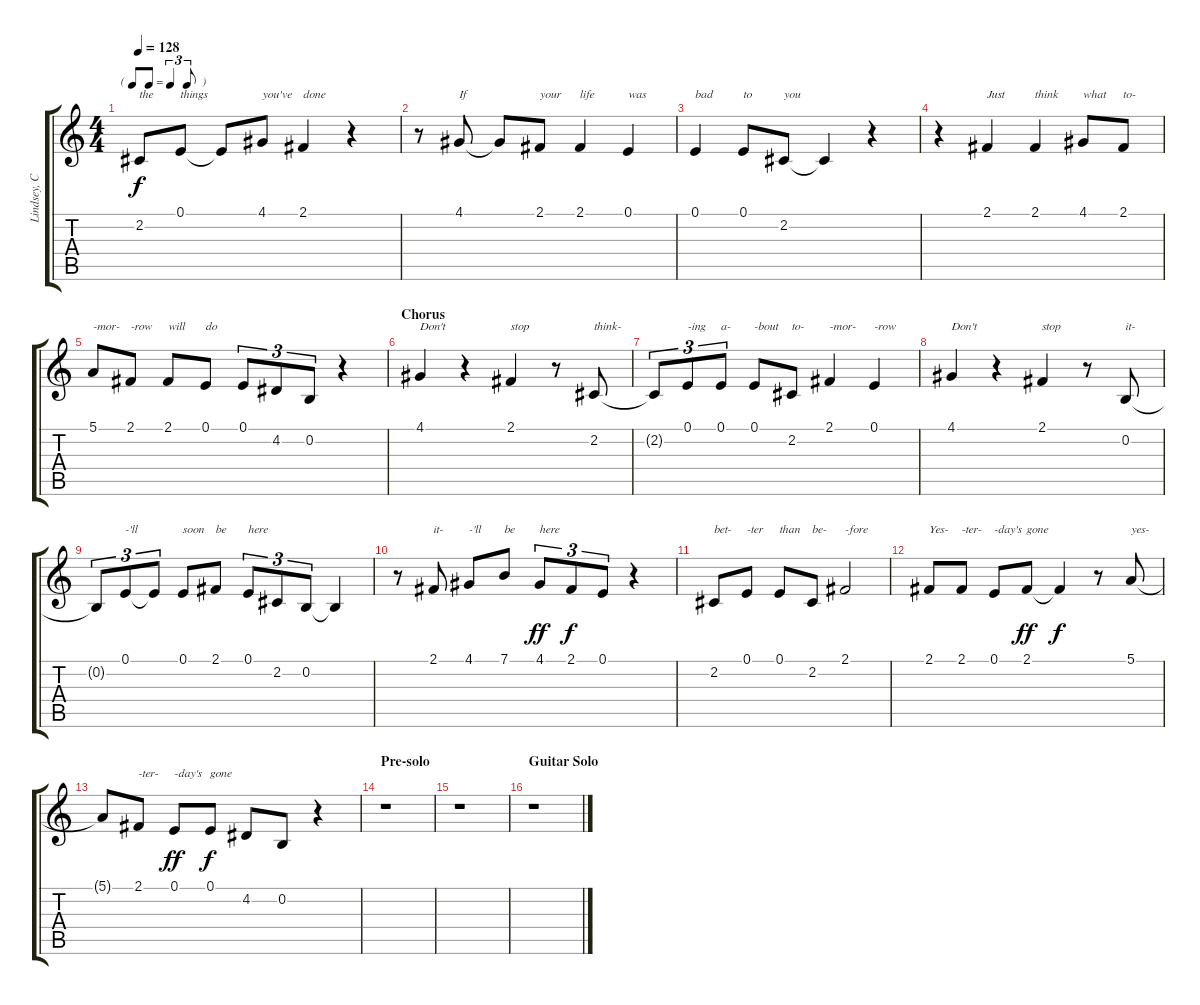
\track ("Lindsey, Christine & Stevie - Vocals" "Lindsey, C") {instrument lead6voice}
\staff {score tabs}
\tuning (E4 B3 G3 D3 A2 E2) {hide}
\ts (4 4)
\tf triplet8th
\tempo 128
\clef g2
\ks c
2.2.8{txt "the" dy f} 0.1.8{txt "things"} 0.1{t}.8 4.1.8{txt "you've"} 2.1.4{txt "done"} r.4 |
r.8 4.1.8{txt "If"} 4.1{t}.8 2.1.8{txt "your"} 2.1.4{txt "life"} 0.1.4{txt "was"} |
0.1.4{txt "bad"} 0.1.8{txt "to"} 2.2.8{txt "you"} 2.2{t}.4 r.4 |
r.4 2.1.4{txt "Just"} 2.1.4{txt "think"} 4.1.8{txt "what"} 2.1.8{txt "to-"} |
5.1.8{txt "-mor-"} 2.1.8{txt "-row"} 2.1.8{txt "will"} 0.1.8{txt "do"} 0.1.8{tu (3 2)} 4.2.8{tu (3 2)} 0.2.8{tu (3 2)} r.4 |
\section ("" "Chorus")
4.1.4{txt "Don't"} r.4 2.1.4{txt "stop"} r.8 2.2.8{txt "think-"} |
2.2{t}.8{tu (3 2)} 0.1.8{tu (3 2) txt "-ing"} 0.1.8{tu (3 2) txt "a-"} 0.1.8{txt "-bout"} 2.2.8{txt "to-"} 2.1.4{txt "-mor-"} 0.1.4{txt "-row"} |
4.1.4{txt "Don't"} r.4 2.1.4{txt "stop"} r.8 0.2.8{txt "it-"} |
0.2{t}.8{tu (3 2)} 0.1.8{tu (3 2) txt "-'ll"} 0.1{t}.8{tu (3 2)} 0.1.8{txt "soon"} 2.1.8{txt "be"} 0.1.8{tu (3 2) txt "here"} 2.2.8{tu (3 2)} 0.2.8{tu (3 2)} 0.2{t}.4 |
r.8 2.1.8{txt "it-"} 4.1.8{txt "-'ll"} 7.1.8{txt "be"} 4.1.8{tu (3 2) txt "here" dy ff} 2.1.8{tu (3 2) dy f} 0.1.8{tu (3 2)} r.4 |
2.2.8{txt "bet-"} 0.1.8{txt "-ter"} 0.1.8{txt "than"} 2.2.8{txt "be-"} 2.1.2{txt "-fore"} |
2.1.8{txt "Yes-"} 2.1.8{txt "-ter-"} 0.1.8{txt "-day's"} 2.1.8{txt "gone" dy ff} 2.1{t}.4{dy f} r.8 5.1.8{txt "yes-"} |
5.1{t}.8 2.1.8{txt "-ter-"} 0.1.8{txt "-day's" dy ff} 0.1.8{txt "gone" dy f} 4.2.8 0.2.8 r.4 |
\section ("" "Pre-solo")
r.1 |
r.1 |
\section ("" "Guitar Solo")
r.1
